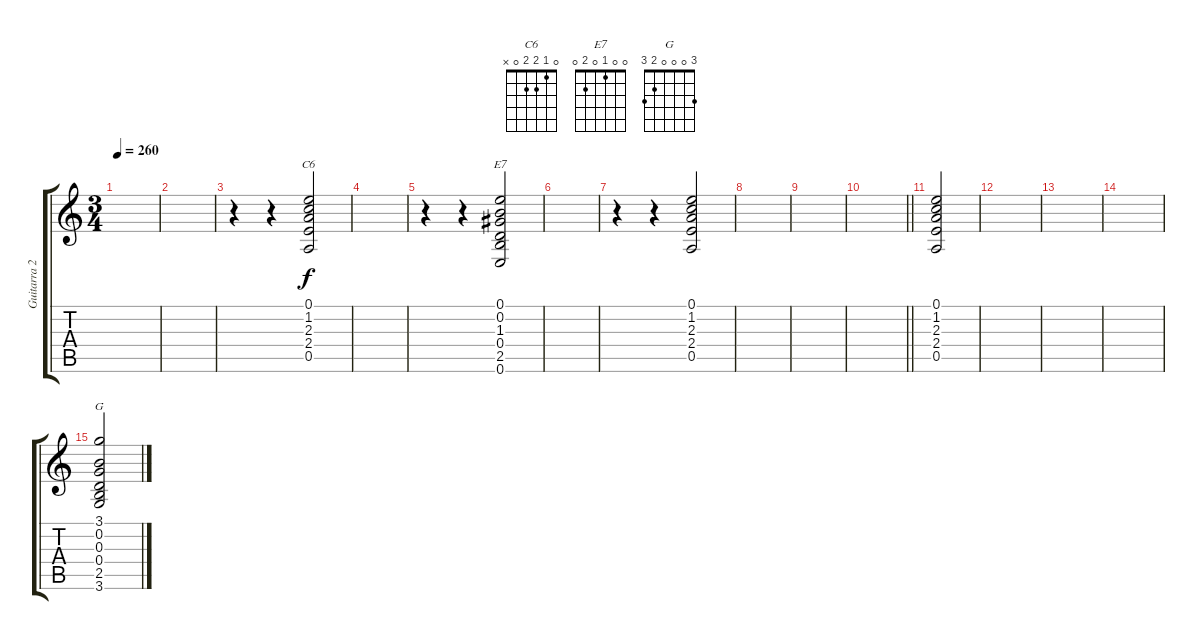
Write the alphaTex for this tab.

\track ("Guitarra 2" "Guitarra 2") {instrument electricguitarclean}
\staff {score tabs}
\tuning (E4 B3 G3 D3 A2 E2) {hide}
\chord ("C6" 0 1 2 2 0 x)
\chord ("E7" 0 0 1 0 2 0)
\chord ("G" 3 0 0 0 2 3)
\ts (3 4)
\tempo 260
\clef g2
\ks c
|
|
r.4 r.4 (0.1 1.2 2.3 2.4 0.5).2{ch "C6"} |
|
r.4 r.4 (0.1 0.2 1.3 0.4 2.5 0.6).2{ch "E7"} |
|
r.4 r.4 (0.1 1.2 2.3 2.4 0.5).2 |
|
|
\barLineRight lightlight
|
(0.1 1.2 2.3 2.4 0.5).2 |
|
|
|
(3.1 0.2 0.3 0.4 2.5 3.6).2{ch "G"}
